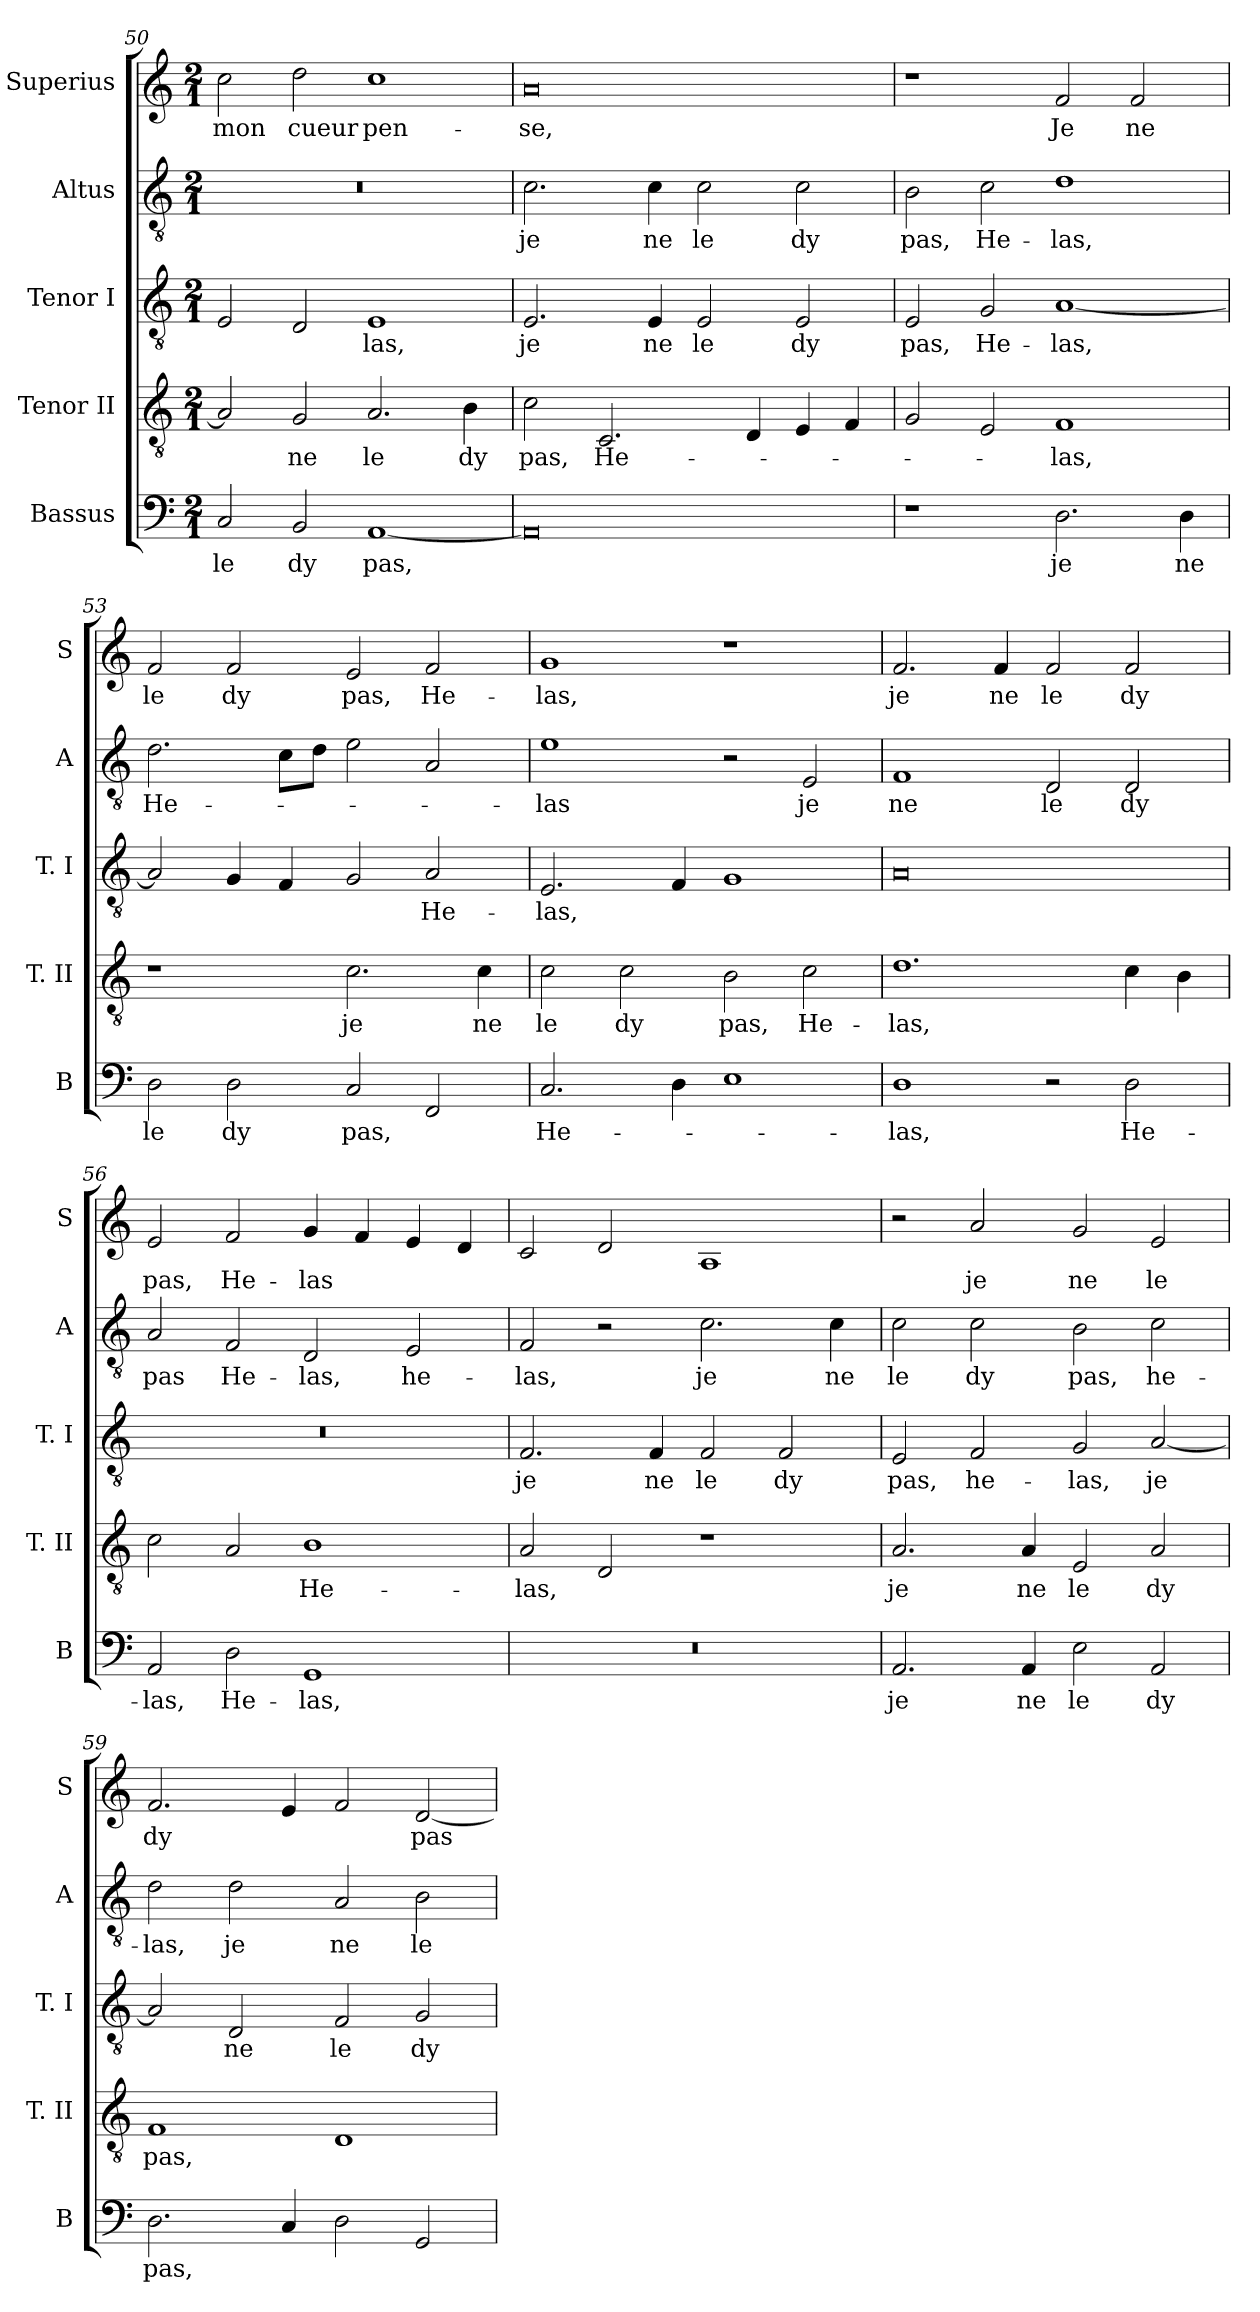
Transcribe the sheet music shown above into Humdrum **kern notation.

**kern	**text	**kern	**text	**kern	**text	**kern	**text	**kern	**text
*part5	*part5	*part4	*part4	*part3	*part3	*part2	*part2	*part1	*part1
*staff5	*staff5	*staff4	*staff4	*staff3	*staff3	*staff2	*staff2	*staff1	*staff1
*I"Bassus	*	*I"Tenor II	*	*I"Tenor I	*	*I"Altus	*	*I"Superius	*
*I'B	*	*I'T. II	*	*I'T. I	*	*I'A	*	*I'S	*
*clefF4	*	*clefGv2	*	*clefGv2	*	*clefGv2	*	*clefG2	*
*k[]	*	*k[]	*	*k[]	*	*k[]	*	*k[]	*
*C:	*	*C:	*	*C:	*	*C:	*	*C:	*
*M2/1	*	*M2/1	*	*M2/1	*	*M2/1	*	*M2/1	*
=50	=50	=50	=50	=50	=50	=50	=50	=50	=50
2C	le	2A]	.	2E	.	0r	.	2cc	mon
2BB	dy	2G	ne	2D	.	.	.	2dd	cueur
[1AA	pas,	2.A	le	1E	-las,	.	.	1cc	pen-
.	.	4B	dy	.	.	.	.	.	.
=51	=51	=51	=51	=51	=51	=51	=51	=51	=51
0AA]	.	2c	pas,	2.E	je	2.c	je	0a	-se,
.	.	2.C	He-	.	.	.	.	.	.
.	.	.	.	4E	ne	4c	ne	.	.
.	.	.	.	2E	le	2c	le	.	.
.	.	4D	.	.	.	.	.	.	.
.	.	4E	.	2E	dy	2c	dy	.	.
.	.	4F	.	.	.	.	.	.	.
=52	=52	=52	=52	=52	=52	=52	=52	=52	=52
1r	.	2G	.	2E	pas,	2B	pas,	1r	.
.	.	2E	.	2G	He-	2c	He-	.	.
2.D	je	1F	-las,	[1A	-las,	1d	-las,	2f	Je
.	.	.	.	.	.	.	.	2f	ne
4D	ne	.	.	.	.	.	.	.	.
=53	=53	=53	=53	=53	=53	=53	=53	=53	=53
2D	le	1r	.	2A]	.	2.d	He-	2f	le
2D	dy	.	.	4G	.	.	.	2f	dy
.	.	.	.	4F	.	8cL	.	.	.
.	.	.	.	.	.	8dJ	.	.	.
2C	pas,	2.c	je	2G	.	2e	.	2e	pas,
2FF	.	.	.	2A	He-	2A	.	2f	He-
.	.	4c	ne	.	.	.	.	.	.
=54	=54	=54	=54	=54	=54	=54	=54	=54	=54
2.C	He-	2c	le	2.E	-las,	1e	-las	1g	-las,
.	.	2c	dy	.	.	.	.	.	.
4D	.	.	.	4F	.	.	.	.	.
1E	.	2B	pas,	1G	.	2r	.	1r	.
.	.	2c	He-	.	.	2E	je	.	.
=55	=55	=55	=55	=55	=55	=55	=55	=55	=55
1D	-las,	1.d	-las,	0A	.	1F	ne	2.f	je
.	.	.	.	.	.	.	.	4f	ne
2r	.	.	.	.	.	2D	le	2f	le
2D	He-	4c	.	.	.	2D	dy	2f	dy
.	.	4B	.	.	.	.	.	.	.
=56	=56	=56	=56	=56	=56	=56	=56	=56	=56
2AA	-las,	2c	.	0r	.	2A	pas	2e	pas,
2D	He-	2A	.	.	.	2F	He-	2f	He-
1GG	-las,	1B	He-	.	.	2D	-las,	4g	-las
.	.	.	.	.	.	.	.	4f	.
.	.	.	.	.	.	2E	he-	4e	.
.	.	.	.	.	.	.	.	4d	.
=57	=57	=57	=57	=57	=57	=57	=57	=57	=57
0r	.	2A	-las,	2.F	je	2F	-las,	2c	.
.	.	2D	.	.	.	2r	.	2d	.
.	.	.	.	4F	ne	.	.	.	.
.	.	1r	.	2F	le	2.c	je	1A	.
.	.	.	.	2F	dy	.	.	.	.
.	.	.	.	.	.	4c	ne	.	.
=58	=58	=58	=58	=58	=58	=58	=58	=58	=58
2.AA	je	2.A	je	2E	pas,	2c	le	2r	.
.	.	.	.	2F	he-	2c	dy	2a	je
4AA	ne	4A	ne	.	.	.	.	.	.
2E	le	2E	le	2G	-las,	2B	pas,	2g	ne
2AA	dy	2A	dy	[2A	je	2c	he-	2e	le
=59	=59	=59	=59	=59	=59	=59	=59	=59	=59
2.D	pas,	1F	pas,	2A]	.	2d	-las,	2.f	dy
.	.	.	.	2D	ne	2d	je	.	.
4C	.	.	.	.	.	.	.	4e	.
2D	.	1D	.	2F	le	2A	ne	2f	.
2GG	.	.	.	2G	dy	2B	le	[2d	pas
=	=	=	=	=	=	=	=	=	=
*-	*-	*-	*-	*-	*-	*-	*-	*-	*-
